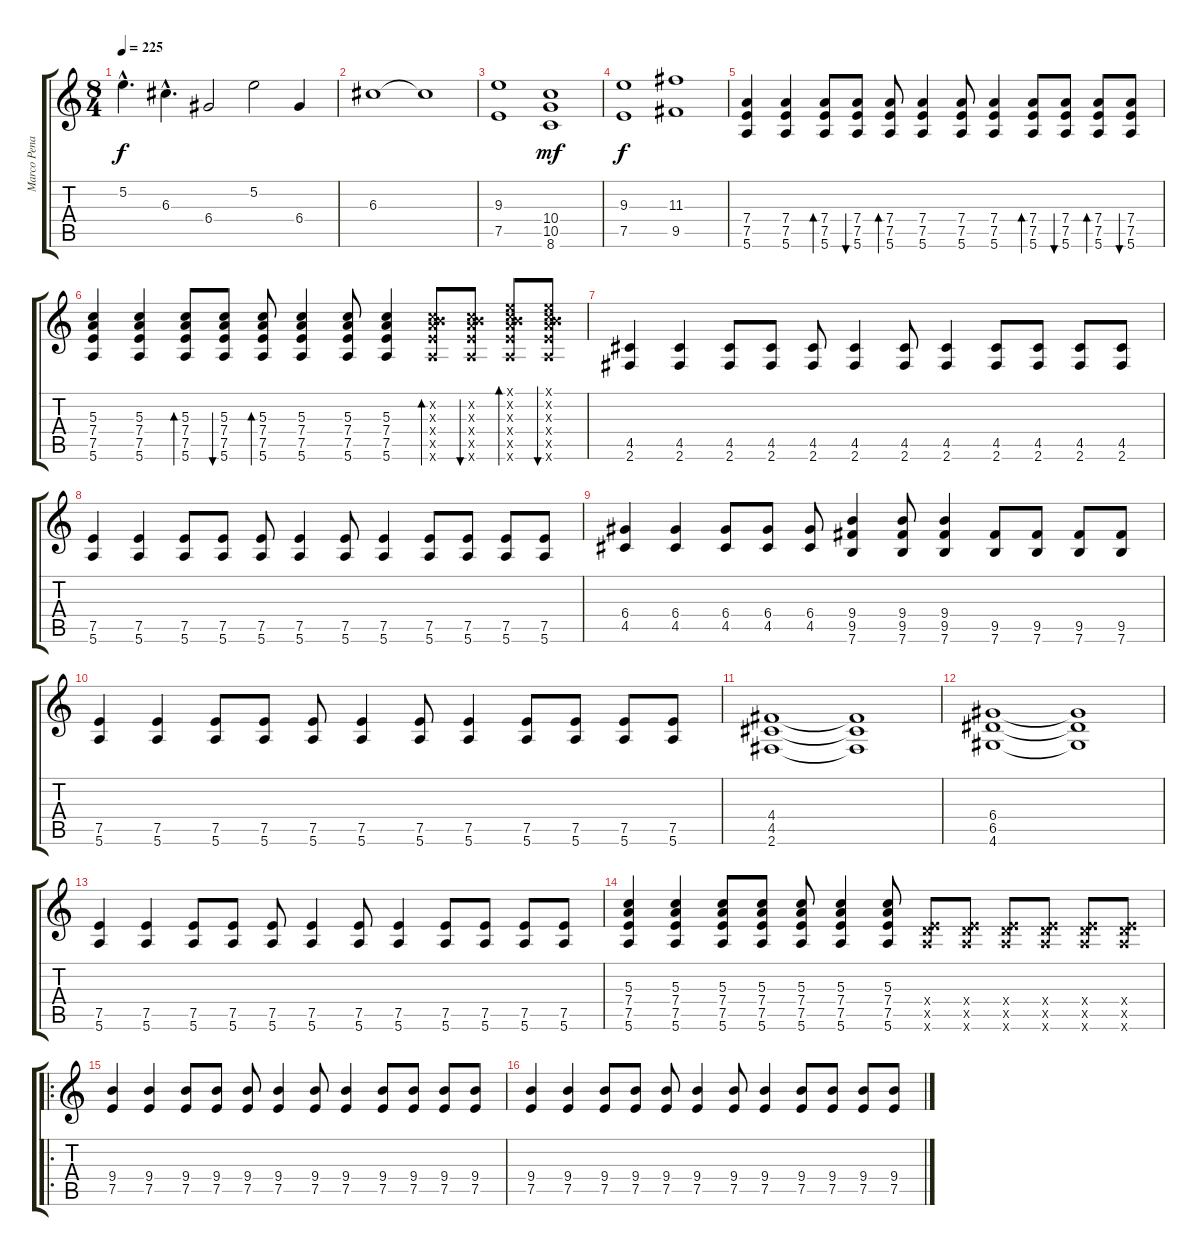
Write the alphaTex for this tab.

\track ("Marco Pena" "Marco Pena") {instrument acousticguitarsteel}
\staff {score tabs}
\tuning (E4 B3 G3 D3 A2 E2) {hide}
\ts (8 4)
\tempo 225
\clef g2
\ks c
5.2{hac}.4{d dy f} 6.3{hac}.4{d} 6.4.2 5.2.2 6.4.4 |
6.3.1 6.3{t}.1 |
(9.3 7.5).1 (10.4 10.5 8.6).1{dy mf} |
(9.3 7.5).1{dy f} (11.3 9.5).1 |
(7.4 7.5 5.6).4 (7.4 7.5 5.6).4 (7.4 7.5 5.6).8{bd 60} (7.4 7.5 5.6).8{bu 60} (7.4 7.5 5.6).8{bd 60} (7.4 7.5 5.6).4 (7.4 7.5 5.6).8 (7.4 7.5 5.6).4 (7.4 7.5 5.6).8{bd 60} (7.4 7.5 5.6).8{bu 60} (7.4 7.5 5.6).8{bd 60} (7.4 7.5 5.6).8{bu 60} |
(5.3 7.4 7.5 5.6).4 (5.3 7.4 7.5 5.6).4 (5.3 7.4 7.5 5.6).8{bd 60} (5.3 7.4 7.5 5.6).8{bu 60} (5.3 7.4 7.5 5.6).8{bd 60} (5.3 7.4 7.5 5.6).4 (5.3 7.4 7.5 5.6).8 (5.3 7.4 7.5 5.6).4 (0.2{x} 5.3{x} 7.4{x} 7.5{x} 5.6{x}).8{bd 60} (0.2{x} 5.3{x} 7.4{x} 7.5{x} 5.6{x}).8{bu 60} (0.1{x} 0.2{x} 5.3{x} 7.4{x} 7.5{x} 5.6{x}).8{bd 60} (0.1{x} 0.2{x} 5.3{x} 7.4{x} 7.5{x} 5.6{x}).8{bu 60} |
(4.5 2.6).4 (4.5 2.6).4 (4.5 2.6).8 (4.5 2.6).8 (4.5 2.6).8 (4.5 2.6).4 (4.5 2.6).8 (4.5 2.6).4 (4.5 2.6).8 (4.5 2.6).8 (4.5 2.6).8 (4.5 2.6).8 |
(7.5 5.6).4 (7.5 5.6).4 (7.5 5.6).8 (7.5 5.6).8 (7.5 5.6).8 (7.5 5.6).4 (7.5 5.6).8 (7.5 5.6).4 (7.5 5.6).8 (7.5 5.6).8 (7.5 5.6).8 (7.5 5.6).8 |
(6.4 4.5).4 (6.4 4.5).4 (6.4 4.5).8 (6.4 4.5).8 (6.4 4.5).8 (9.4 9.5 7.6).4 (9.4 9.5 7.6).8 (9.4 9.5 7.6).4 (9.5 7.6).8 (9.5 7.6).8 (9.5 7.6).8 (9.5 7.6).8 |
(7.5 5.6).4 (7.5 5.6).4 (7.5 5.6).8 (7.5 5.6).8 (7.5 5.6).8 (7.5 5.6).4 (7.5 5.6).8 (7.5 5.6).4 (7.5 5.6).8 (7.5 5.6).8 (7.5 5.6).8 (7.5 5.6).8 |
(4.4 4.5 2.6).1{instrument distortionguitar} (4.4{t} 4.5{t} 2.6{t}).1 |
(6.4 6.5 4.6).1 (6.4{t} 6.5{t} 4.6{t}).1 |
(7.5 5.6).4 (7.5 5.6).4 (7.5 5.6).8 (7.5 5.6).8 (7.5 5.6).8 (7.5 5.6).4 (7.5 5.6).8 (7.5 5.6).4 (7.5 5.6).8 (7.5 5.6).8 (7.5 5.6).8 (7.5 5.6).8 |
(5.3 7.4 7.5 5.6).4 (5.3 7.4 7.5 5.6).4 (5.3 7.4 7.5 5.6).8 (5.3 7.4 7.5 5.6).8 (5.3 7.4 7.5 5.6).8 (5.3 7.4 7.5 5.6).4 (5.3 7.4 7.5 5.6).8 (0.4{x} 7.5{x} 5.6{x}).8 (0.4{x} 7.5{x} 5.6{x}).8 (0.4{x} 7.5{x} 5.6{x}).8 (0.4{x} 7.5{x} 5.6{x}).8 (0.4{x} 7.5{x} 5.6{x}).8 (0.4{x} 7.5{x} 5.6{x}).8 |
\ro
(9.4 7.5).4 (9.4 7.5).4 (9.4 7.5).8 (9.4 7.5).8 (9.4 7.5).8 (9.4 7.5).4 (9.4 7.5).8 (9.4 7.5).4 (9.4 7.5).8 (9.4 7.5).8 (9.4 7.5).8 (9.4 7.5).8 |
(9.4 7.5).4 (9.4 7.5).4 (9.4 7.5).8 (9.4 7.5).8 (9.4 7.5).8 (9.4 7.5).4 (9.4 7.5).8 (9.4 7.5).4 (9.4 7.5).8 (9.4 7.5).8 (9.4 7.5).8 (9.4 7.5).8
